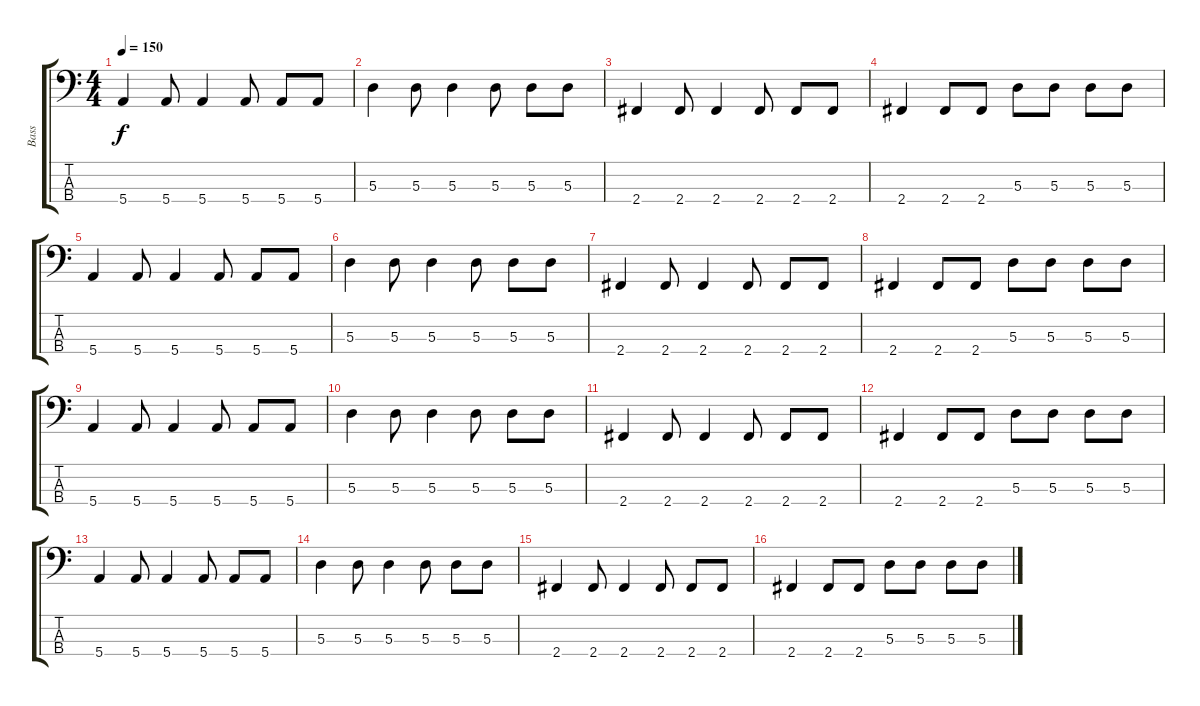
\track ("Bass" "Bass") {instrument electricbassfinger}
\staff {score tabs}
\tuning (G2 D2 A1 E1) {hide}
\ts (4 4)
\tempo 150
\clef f4
\ks c
5.4.4{dy f} 5.4.8 5.4.4 5.4.8 5.4.8 5.4.8 |
5.3.4 5.3.8 5.3.4 5.3.8 5.3.8 5.3.8 |
2.4.4 2.4.8 2.4.4 2.4.8 2.4.8 2.4.8 |
2.4.4 2.4.8 2.4.8 5.3.8 5.3.8 5.3.8 5.3.8 |
5.4.4 5.4.8 5.4.4 5.4.8 5.4.8 5.4.8 |
5.3.4 5.3.8 5.3.4 5.3.8 5.3.8 5.3.8 |
2.4.4 2.4.8 2.4.4 2.4.8 2.4.8 2.4.8 |
2.4.4 2.4.8 2.4.8 5.3.8 5.3.8 5.3.8 5.3.8 |
5.4.4 5.4.8 5.4.4 5.4.8 5.4.8 5.4.8 |
5.3.4 5.3.8 5.3.4 5.3.8 5.3.8 5.3.8 |
2.4.4 2.4.8 2.4.4 2.4.8 2.4.8 2.4.8 |
2.4.4 2.4.8 2.4.8 5.3.8 5.3.8 5.3.8 5.3.8 |
5.4.4 5.4.8 5.4.4 5.4.8 5.4.8 5.4.8 |
5.3.4 5.3.8 5.3.4 5.3.8 5.3.8 5.3.8 |
2.4.4 2.4.8 2.4.4 2.4.8 2.4.8 2.4.8 |
2.4.4 2.4.8 2.4.8 5.3.8 5.3.8 5.3.8 5.3.8
